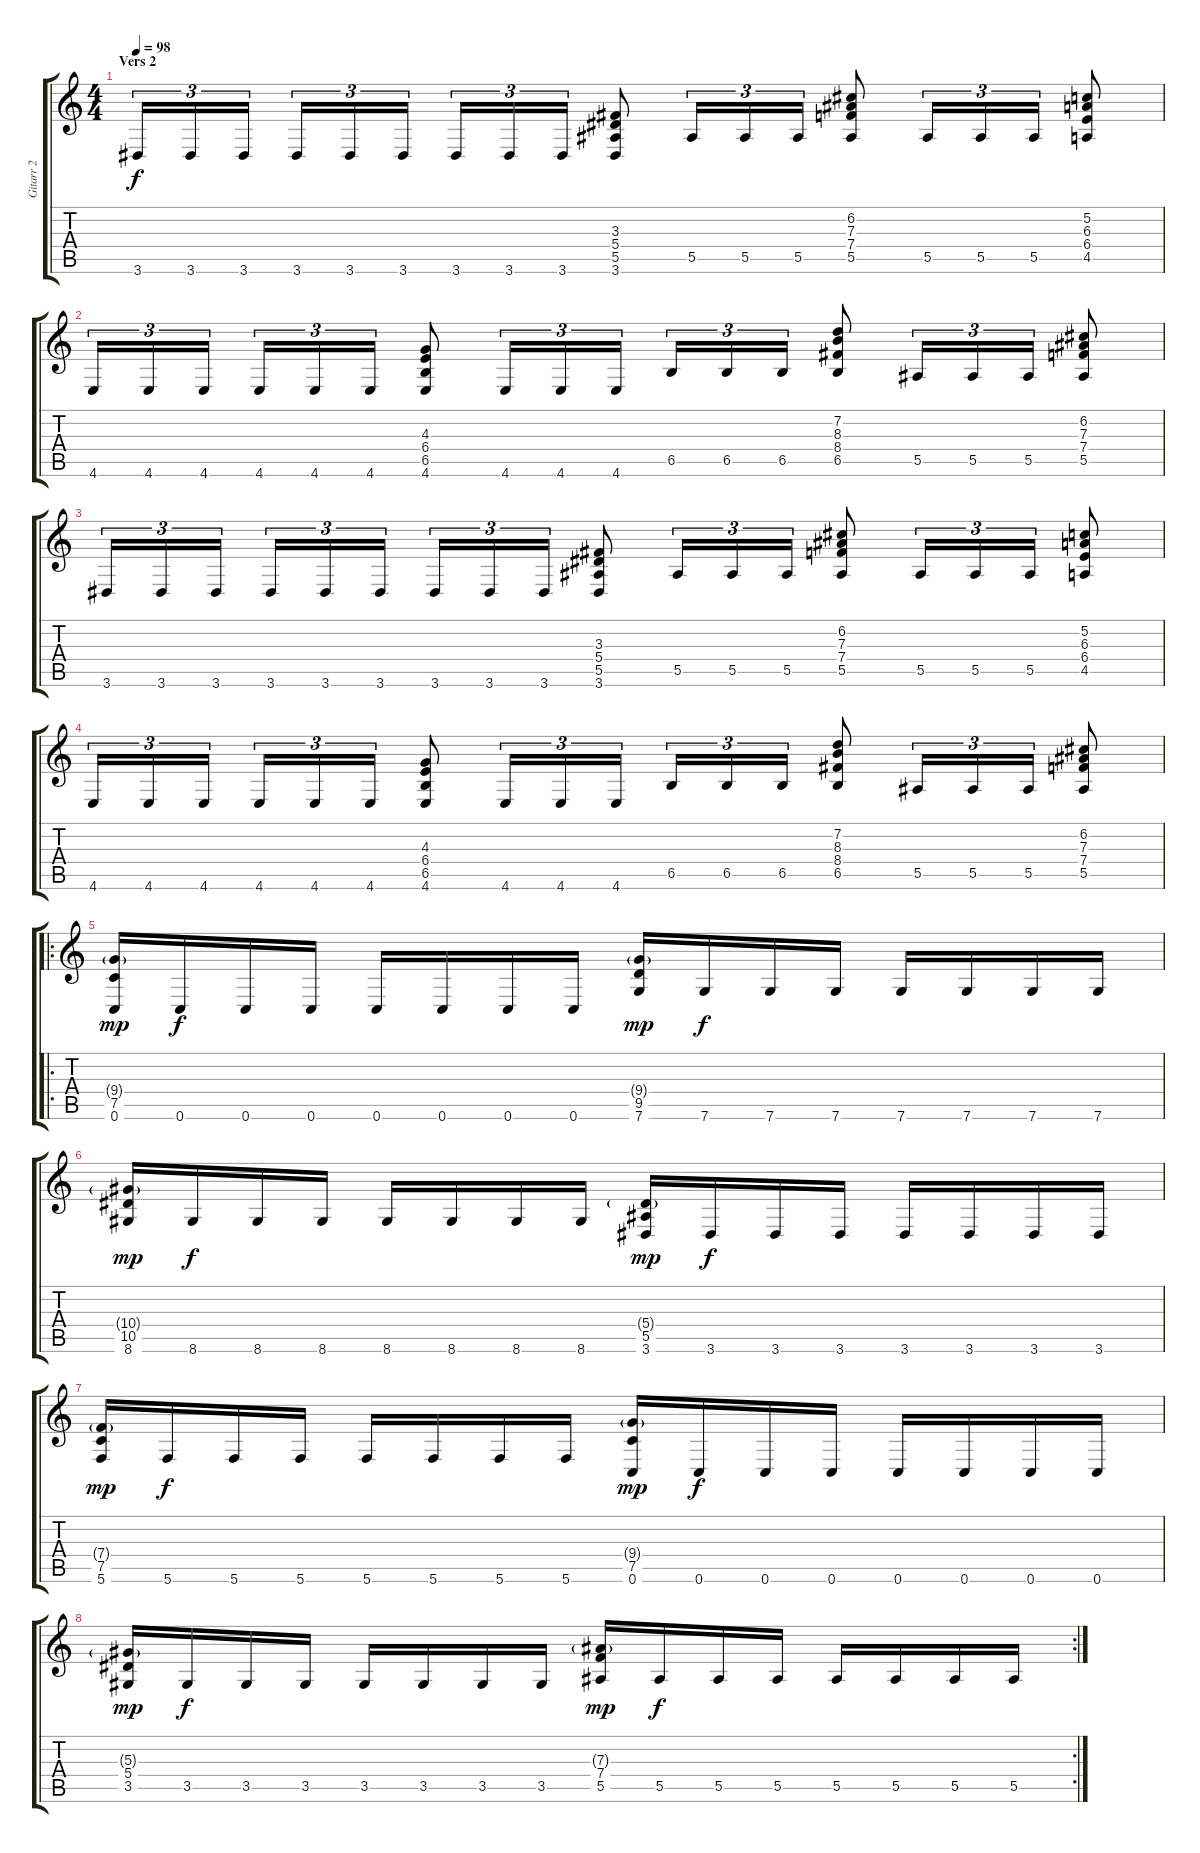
\track ("Gitarr 2" "Gitarr 2") {instrument distortionguitar}
\staff {score tabs}
\tuning (C4 G3 Eb3 Bb2 F2 C2) {hide}
\ts (4 4)
\section ("" "Vers 2")
\tempo 98
\clef g2
\ks c
3.6.16{tu (3 2) dy f} 3.6.16{tu (3 2)} 3.6.16{tu (3 2)} 3.6.16{tu (3 2)} 3.6.16{tu (3 2)} 3.6.16{tu (3 2)} 3.6.16{tu (3 2)} 3.6.16{tu (3 2)} 3.6.16{tu (3 2)} (3.3 5.4 5.5 3.6).8 5.5.16{tu (3 2)} 5.5.16{tu (3 2)} 5.5.16{tu (3 2)} (6.2 7.3 7.4 5.5).8 5.5.16{tu (3 2)} 5.5.16{tu (3 2)} 5.5.16{tu (3 2)} (5.2 6.3 6.4 4.5).8 |
4.6.16{tu (3 2)} 4.6.16{tu (3 2)} 4.6.16{tu (3 2)} 4.6.16{tu (3 2)} 4.6.16{tu (3 2)} 4.6.16{tu (3 2)} (4.3 6.4 6.5 4.6).8 4.6.16{tu (3 2)} 4.6.16{tu (3 2)} 4.6.16{tu (3 2)} 6.5.16{tu (3 2)} 6.5.16{tu (3 2)} 6.5.16{tu (3 2)} (7.2 8.3 8.4 6.5).8 5.5.16{tu (3 2)} 5.5.16{tu (3 2)} 5.5.16{tu (3 2)} (6.2 7.3 7.4 5.5).8 |
3.6.16{tu (3 2)} 3.6.16{tu (3 2)} 3.6.16{tu (3 2)} 3.6.16{tu (3 2)} 3.6.16{tu (3 2)} 3.6.16{tu (3 2)} 3.6.16{tu (3 2)} 3.6.16{tu (3 2)} 3.6.16{tu (3 2)} (3.3 5.4 5.5 3.6).8 5.5.16{tu (3 2)} 5.5.16{tu (3 2)} 5.5.16{tu (3 2)} (6.2 7.3 7.4 5.5).8 5.5.16{tu (3 2)} 5.5.16{tu (3 2)} 5.5.16{tu (3 2)} (5.2 6.3 6.4 4.5).8 |
4.6.16{tu (3 2)} 4.6.16{tu (3 2)} 4.6.16{tu (3 2)} 4.6.16{tu (3 2)} 4.6.16{tu (3 2)} 4.6.16{tu (3 2)} (4.3 6.4 6.5 4.6).8 4.6.16{tu (3 2)} 4.6.16{tu (3 2)} 4.6.16{tu (3 2)} 6.5.16{tu (3 2)} 6.5.16{tu (3 2)} 6.5.16{tu (3 2)} (7.2 8.3 8.4 6.5).8 5.5.16{tu (3 2)} 5.5.16{tu (3 2)} 5.5.16{tu (3 2)} (6.2 7.3 7.4 5.5).8 |
\ro
(9.4{g} 7.5 0.6).16{dy mp} 0.6.16{dy f} 0.6.16 0.6.16 0.6.16 0.6.16 0.6.16 0.6.16 (9.4{g} 9.5 7.6).16{dy mp} 7.6.16{dy f} 7.6.16 7.6.16 7.6.16 7.6.16 7.6.16 7.6.16 |
(10.4{g} 10.5 8.6).16{dy mp} 8.6.16{dy f} 8.6.16 8.6.16 8.6.16 8.6.16 8.6.16 8.6.16 (5.4{g} 5.5 3.6).16{dy mp} 3.6.16{dy f} 3.6.16 3.6.16 3.6.16 3.6.16 3.6.16 3.6.16 |
(7.4{g} 7.5 5.6).16{dy mp} 5.6.16{dy f} 5.6.16 5.6.16 5.6.16 5.6.16 5.6.16 5.6.16 (9.4{g} 7.5 0.6).16{dy mp} 0.6.16{dy f} 0.6.16 0.6.16 0.6.16 0.6.16 0.6.16 0.6.16 |
\rc 2
(5.3{g} 5.4 3.5).16{dy mp} 3.5.16{dy f} 3.5.16 3.5.16 3.5.16 3.5.16 3.5.16 3.5.16 (7.3{g} 7.4 5.5).16{dy mp} 5.5.16{dy f} 5.5.16 5.5.16 5.5.16 5.5.16 5.5.16 5.5.16
